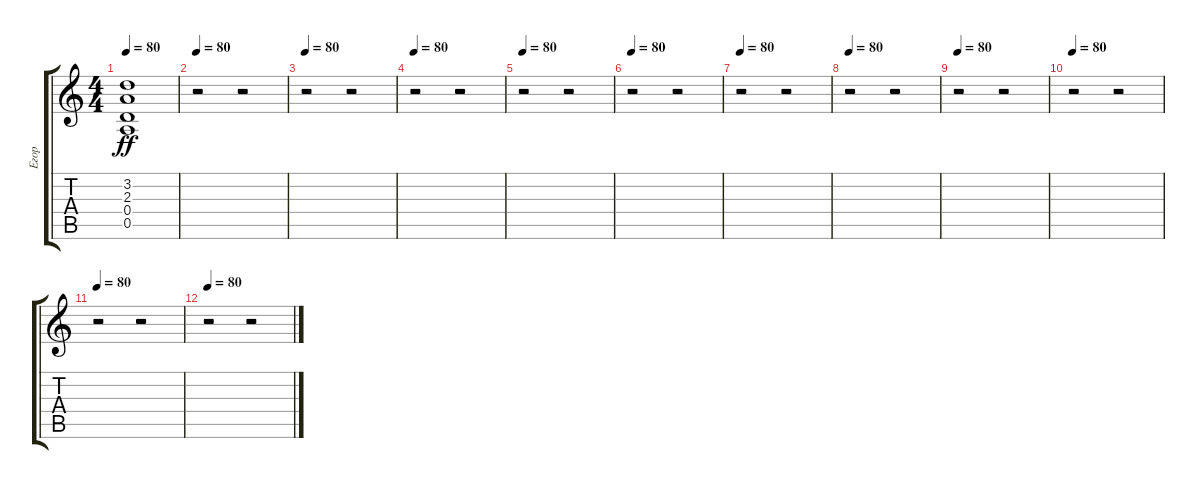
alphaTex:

\track ("Егор" "Егор") {instrument distortionguitar}
\staff {score tabs}
\tuning (E4 B3 G3 D3 A2 E2) {hide}
\ts (4 4)
\tempo 80
\clef g2
\ks c
(3.2 2.3 0.4 0.5).1{dy ff} |
\tempo 80
r.2 r.2 |
\tempo 80
r.2 r.2 |
\tempo 80
r.2 r.2 |
\tempo 80
r.2 r.2 |
\tempo 80
r.2 r.2 |
\tempo 80
r.2 r.2 |
\tempo 80
r.2 r.2 |
\tempo 80
r.2 r.2 |
\tempo 80
r.2 r.2 |
\tempo 80
r.2 r.2 |
\tempo 80
r.2 r.2
